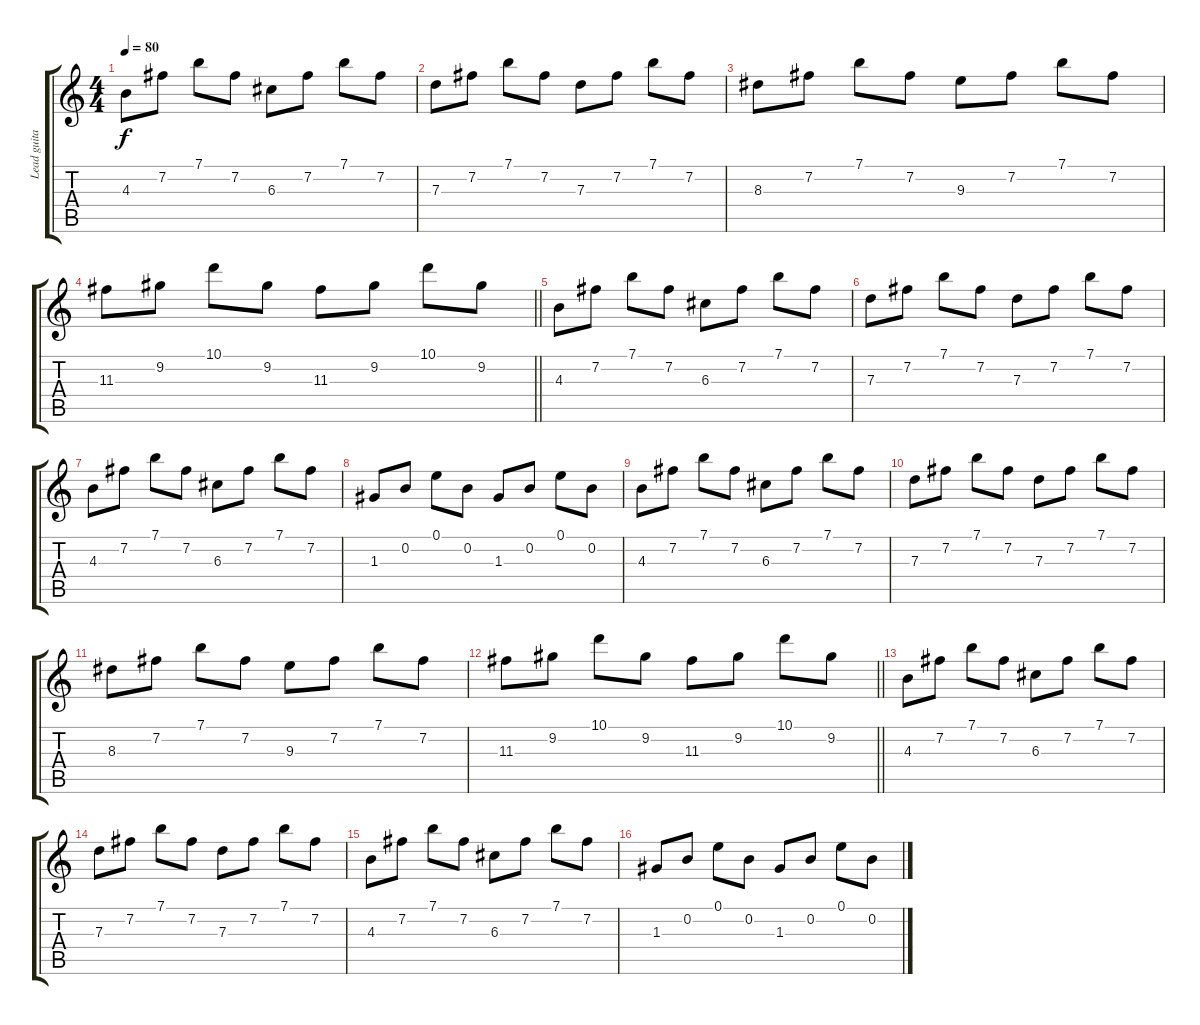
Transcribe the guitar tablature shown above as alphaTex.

\track ("Lead guitar" "Lead guita") {instrument acousticguitarsteel}
\staff {score tabs}
\tuning (E4 B3 G3 D3 A2 E2) {hide}
\ts (4 4)
\tempo 80
\clef g2
\ks c
4.3.8{dy f} 7.2.8 7.1.8 7.2.8 6.3.8 7.2.8 7.1.8 7.2.8 |
7.3.8 7.2.8 7.1.8 7.2.8 7.3.8 7.2.8 7.1.8 7.2.8 |
8.3.8 7.2.8 7.1.8 7.2.8 9.3.8 7.2.8 7.1.8 7.2.8 |
\barLineRight lightlight
11.3.8 9.2.8 10.1.8 9.2.8 11.3.8 9.2.8 10.1.8 9.2.8 |
4.3.8 7.2.8 7.1.8 7.2.8 6.3.8 7.2.8 7.1.8 7.2.8 |
7.3.8 7.2.8 7.1.8 7.2.8 7.3.8 7.2.8 7.1.8 7.2.8 |
4.3.8 7.2.8 7.1.8 7.2.8 6.3.8 7.2.8 7.1.8 7.2.8 |
1.3.8 0.2.8 0.1.8 0.2.8 1.3.8 0.2.8 0.1.8 0.2.8 |
4.3.8 7.2.8 7.1.8 7.2.8 6.3.8 7.2.8 7.1.8 7.2.8 |
7.3.8 7.2.8 7.1.8 7.2.8 7.3.8 7.2.8 7.1.8 7.2.8 |
8.3.8 7.2.8 7.1.8 7.2.8 9.3.8 7.2.8 7.1.8 7.2.8 |
\barLineRight lightlight
11.3.8 9.2.8 10.1.8 9.2.8 11.3.8 9.2.8 10.1.8 9.2.8 |
4.3.8 7.2.8 7.1.8 7.2.8 6.3.8 7.2.8 7.1.8 7.2.8 |
7.3.8 7.2.8 7.1.8 7.2.8 7.3.8 7.2.8 7.1.8 7.2.8 |
4.3.8 7.2.8 7.1.8 7.2.8 6.3.8 7.2.8 7.1.8 7.2.8 |
1.3.8 0.2.8 0.1.8 0.2.8 1.3.8 0.2.8 0.1.8 0.2.8
